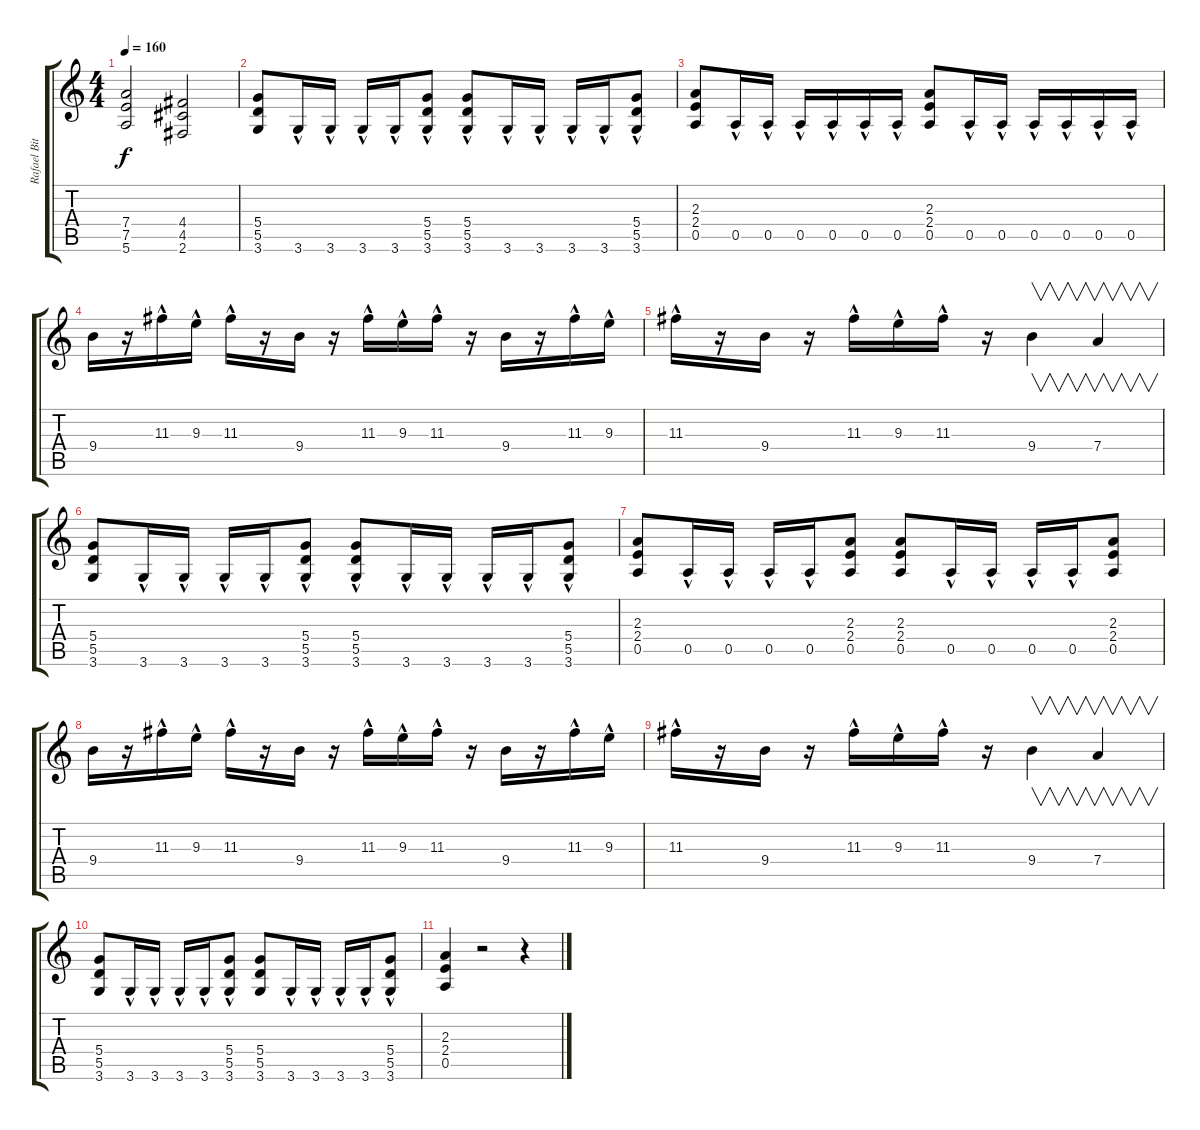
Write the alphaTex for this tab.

\track ("Rafael Bittencourt (Guitarra 2)" "Rafael Bit") {instrument overdrivenguitar}
\staff {score tabs}
\tuning (E4 B3 G3 D3 A2 E2) {hide}
\ts (4 4)
\tempo 160
\clef g2
\ks c
(7.4 7.5 5.6).2{dy f} (4.4 4.5 2.6).2 |
(5.4 5.5 3.6).8 3.6{hac}.16 3.6{hac}.16 3.6{hac}.16 3.6{hac}.16 (5.4 5.5 3.6{hac}).8 (5.4 5.5 3.6{hac}).8 3.6{hac}.16 3.6{hac}.16 3.6{hac}.16 3.6{hac}.16 (5.4 5.5 3.6{hac}).8 |
(2.3 2.4 0.5).8 0.5{hac}.16 0.5{hac}.16 0.5{hac}.16 0.5{hac}.16 0.5{hac}.16 0.5{hac}.16 (2.3 2.4 0.5).8 0.5{hac}.16 0.5{hac}.16 0.5{hac}.16 0.5{hac}.16 0.5{hac}.16 0.5{hac}.16 |
9.4.16 r.16 11.3{hac}.16 9.3{hac}.16 11.3{hac}.16 r.16 9.4.16 r.16 11.3{hac}.16 9.3{hac}.16 11.3{hac}.16 r.16 9.4.16 r.16 11.3{hac}.16 9.3{hac}.16 |
11.3{hac}.16 r.16 9.4.16 r.16 11.3{hac}.16 9.3{hac}.16 11.3{hac}.16 r.16 9.4.4{v} 7.4.4{v} |
(5.4 5.5 3.6).8 3.6{hac}.16 3.6{hac}.16 3.6{hac}.16 3.6{hac}.16 (5.4 5.5 3.6{hac}).8 (5.4 5.5 3.6{hac}).8 3.6{hac}.16 3.6{hac}.16 3.6{hac}.16 3.6{hac}.16 (5.4 5.5 3.6{hac}).8 |
(2.3 2.4 0.5).8 0.5{hac}.16 0.5{hac}.16 0.5{hac}.16 0.5{hac}.16 (2.3 2.4 0.5).8 (2.3 2.4 0.5).8 0.5{hac}.16 0.5{hac}.16 0.5{hac}.16 0.5{hac}.16 (2.3 2.4 0.5).8 |
9.4.16 r.16 11.3{hac}.16 9.3{hac}.16 11.3{hac}.16 r.16 9.4.16 r.16 11.3{hac}.16 9.3{hac}.16 11.3{hac}.16 r.16 9.4.16 r.16 11.3{hac}.16 9.3{hac}.16 |
11.3{hac}.16 r.16 9.4.16 r.16 11.3{hac}.16 9.3{hac}.16 11.3{hac}.16 r.16 9.4.4{v} 7.4.4{v} |
(5.4 5.5 3.6).8 3.6{hac}.16 3.6{hac}.16 3.6{hac}.16 3.6{hac}.16 (5.4 5.5 3.6{hac}).8 (5.4 5.5 3.6).8 3.6{hac}.16 3.6{hac}.16 3.6{hac}.16 3.6{hac}.16 (5.4 5.5 3.6{hac}).8 |
(2.3 2.4 0.5).4 r.2 r.4
